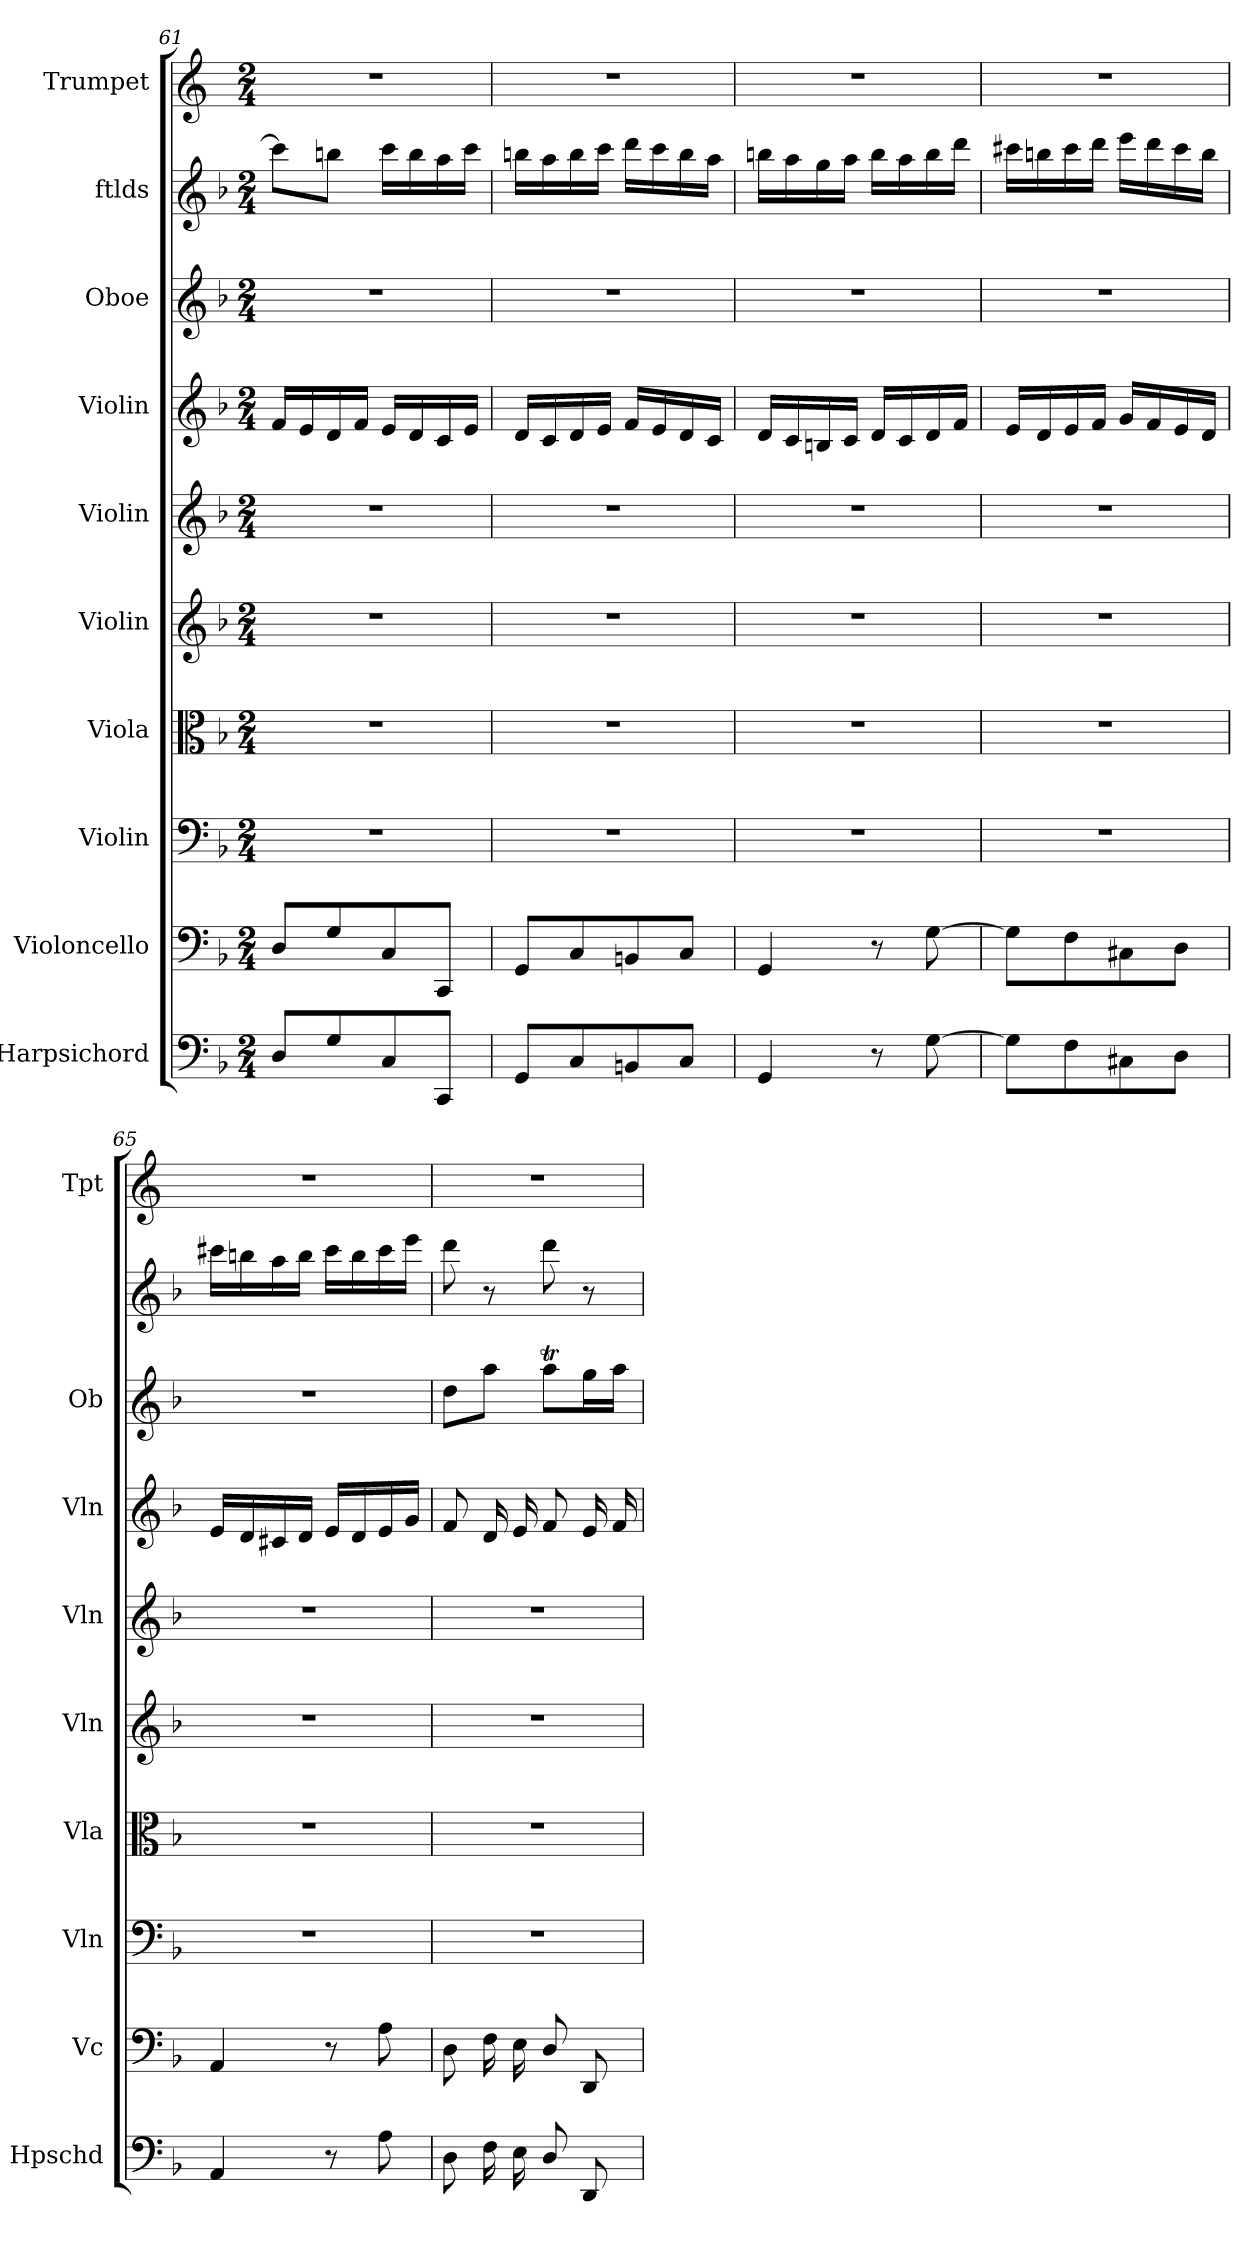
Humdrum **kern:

**kern	**kern	**kern	**kern	**kern	**kern	**kern	**kern	**kern	**kern
*part10	*part9	*part8	*part7	*part6	*part5	*part4	*part3	*part2	*part1
*staff10	*staff9	*staff8	*staff7	*staff6	*staff5	*staff4	*staff3	*staff2	*staff1
*I"Harpsichord	*I"Violoncello	*I"Violin	*I"Viola	*I"Violin	*I"Violin	*I"Violin	*I"Oboe	*I"ftlds	*I"Trumpet
*I'Hpschd	*I'Vc	*I'Vln	*I'Vla	*I'Vln	*I'Vln	*I'Vln	*I'Ob	*	*I'Tpt
*clefF4	*clefF4	*clefF4	*clefC3	*clefG2	*clefG2	*clefG2	*clefG2	*clefG2	*clefG2
*k[b-]	*k[b-]	*k[b-]	*k[b-]	*k[b-]	*k[b-]	*k[b-]	*k[b-]	*k[b-]	*k[]
*M2/4	*M2/4	*M2/4	*M2/4	*M2/4	*M2/4	*M2/4	*M2/4	*M2/4	*M2/4
=61	=61	=61	=61	=61	=61	=61	=61	=61	=61
8D/L	8D/L	2r	2r	2r	2r	16f/LL	2r	8ccc\L]	2r
.	.	.	.	.	.	16e/	.	.	.
8G/	8G/	.	.	.	.	16d/	.	8bbn\J	.
.	.	.	.	.	.	16f/JJ	.	.	.
8C/	8C/	.	.	.	.	16e/LL	.	16ccc\LL	.
.	.	.	.	.	.	16d/	.	16bb\	.
8CC/J	8CC/J	.	.	.	.	16c/	.	16aa\	.
.	.	.	.	.	.	16e/JJ	.	16ccc\JJ	.
=62	=62	=62	=62	=62	=62	=62	=62	=62	=62
8GG/L	8GG/L	2r	2r	2r	2r	16d/LL	2r	16bbn\LL	2r
.	.	.	.	.	.	16c/	.	16aa\	.
8C/	8C/	.	.	.	.	16d/	.	16bb\	.
.	.	.	.	.	.	16e/JJ	.	16ccc\JJ	.
8BBn/	8BBn/	.	.	.	.	16f/LL	.	16ddd\LL	.
.	.	.	.	.	.	16e/	.	16ccc\	.
8C/J	8C/J	.	.	.	.	16d/	.	16bb\	.
.	.	.	.	.	.	16c/JJ	.	16aa\JJ	.
=63	=63	=63	=63	=63	=63	=63	=63	=63	=63
4GG/	4GG/	2r	2r	2r	2r	16d/LL	2r	16bbn\LL	2r
.	.	.	.	.	.	16c/	.	16aa\	.
.	.	.	.	.	.	16Bn/	.	16gg\	.
.	.	.	.	.	.	16c/JJ	.	16aa\JJ	.
8r	8r	.	.	.	.	16d/LL	.	16bb\LL	.
.	.	.	.	.	.	16c/	.	16aa\	.
[8G\	[8G\	.	.	.	.	16d/	.	16bb\	.
.	.	.	.	.	.	16f/JJ	.	16ddd\JJ	.
=64	=64	=64	=64	=64	=64	=64	=64	=64	=64
8G\L]	8G\L]	2r	2r	2r	2r	16e/LL	2r	16ccc#X\LL	2r
.	.	.	.	.	.	16d/	.	16bbn\	.
8F\	8F\	.	.	.	.	16e/	.	16ccc#\	.
.	.	.	.	.	.	16f/JJ	.	16ddd\JJ	.
8C#X\	8C#X\	.	.	.	.	16g/LL	.	16eee\LL	.
.	.	.	.	.	.	16f/	.	16ddd\	.
8D\J	8D\J	.	.	.	.	16e/	.	16ccc#\	.
.	.	.	.	.	.	16d/JJ	.	16bb\JJ	.
=65	=65	=65	=65	=65	=65	=65	=65	=65	=65
4AA/	4AA/	2r	2r	2r	2r	16e/LL	2r	16ccc#X\LL	2r
.	.	.	.	.	.	16d/	.	16bbn\	.
.	.	.	.	.	.	16c#X/	.	16aa\	.
.	.	.	.	.	.	16d/JJ	.	16bb\JJ	.
8r	8r	.	.	.	.	16e/LL	.	16ccc#\LL	.
.	.	.	.	.	.	16d/	.	16bb\	.
8A\	8A\	.	.	.	.	16e/	.	16ccc#\	.
.	.	.	.	.	.	16g/JJ	.	16eee\JJ	.
=66	=66	=66	=66	=66	=66	=66	=66	=66	=66
8D\	8D\	2r	2r	2r	2r	8f/	8dd\L	8ddd\	2r
16F\	16F\	.	.	.	.	16d/	8aa\J	8r	.
16E\	16E\	.	.	.	.	16e/	.	.	.
8D/	8D/	.	.	.	.	8f/	8aat\L	8ddd\	.
8DD/	8DD/	.	.	.	.	16e/	16gg\L	8r	.
.	.	.	.	.	.	16f/	16aa\JJ	.	.
=	=	=	=	=	=	=	=	=	=
*-	*-	*-	*-	*-	*-	*-	*-	*-	*-
